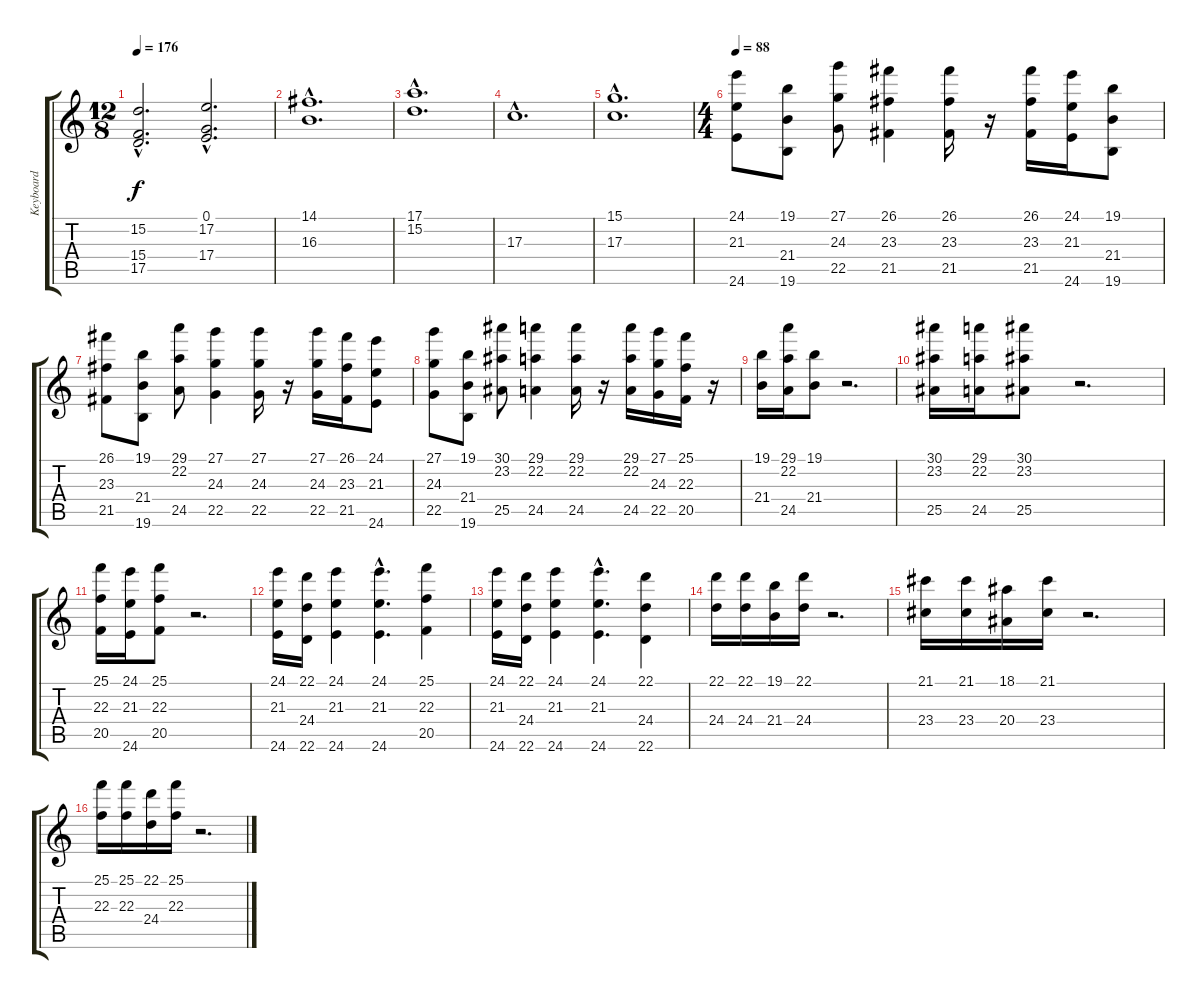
\track ("Keyboard" "Keyboard") {instrument stringensemble1}
\staff {score tabs}
\tuning (E4 B3 G3 D3 A2 E2) {hide}
\ts (12 8)
\tempo 176
\clef g2
\ks c
(15.2{hac} 15.4{hac} 17.5{hac}).2{d dy f} (0.1{hac} 17.2{hac} 17.4{hac}).2{d} |
(14.1{hac} 16.3{hac}).1{d} |
(17.1{hac} 15.2{hac}).1{d} |
17.3{hac}.1{d} |
(15.1{hac} 17.3{hac}).1{d} |
\ts (4 4)
\tempo 88
(24.1 21.3 24.6).8{instrument stringensemble1} (19.1 21.4 19.6).8 (27.1 24.3 22.5).8 (26.1 23.3 21.5).4 (26.1 23.3 21.5).16 r.16 (26.1 23.3 21.5).16 (24.1 21.3 24.6).16 (19.1 21.4 19.6).8 |
(26.1 23.3 21.5).8 (19.1 21.4 19.6).8 (29.1 22.2 24.5).8 (27.1 24.3 22.5).4 (27.1 24.3 22.5).16 r.16 (27.1 24.3 22.5).16 (26.1 23.3 21.5).16 (24.1 21.3 24.6).8 |
(27.1 24.3 22.5).8 (19.1 21.4 19.6).8 (30.1 23.2 25.5).8 (29.1 22.2 24.5).4 (29.1 22.2 24.5).16 r.16 (29.1 22.2 24.5).16 (27.1 24.3 22.5).16 (25.1 22.3 20.5).16 r.16 |
(19.1 21.4).16 (29.1 22.2 24.5).16 (19.1 21.4).8 r.2{d} |
(30.1 23.2 25.5).16 (29.1 22.2 24.5).16 (30.1 23.2 25.5).8 r.2{d} |
(25.1 22.3 20.5).16 (24.1 21.3 24.6).16 (25.1 22.3 20.5).8 r.2{d} |
(24.1 21.3 24.6).16 (22.1 24.4 22.6).16 (24.1 21.3 24.6).4 (24.1{hac} 21.3{hac} 24.6{hac}).4{d} (25.1 22.3 20.5).4 |
(24.1 21.3 24.6).16 (22.1 24.4 22.6).16 (24.1 21.3 24.6).4 (24.1{hac} 21.3{hac} 24.6{hac}).4{d} (22.1 24.4 22.6).4 |
(22.1 24.4).16{instrument electricgrandpiano} (22.1 24.4).16 (19.1 21.4).16 (22.1 24.4).16 r.2{d} |
(21.1 23.4).16 (21.1 23.4).16 (18.1 20.4).16 (21.1 23.4).16 r.2{d} |
(25.1 22.3).16 (25.1 22.3).16 (22.1 24.4).16 (25.1 22.3).16 r.2{d}
